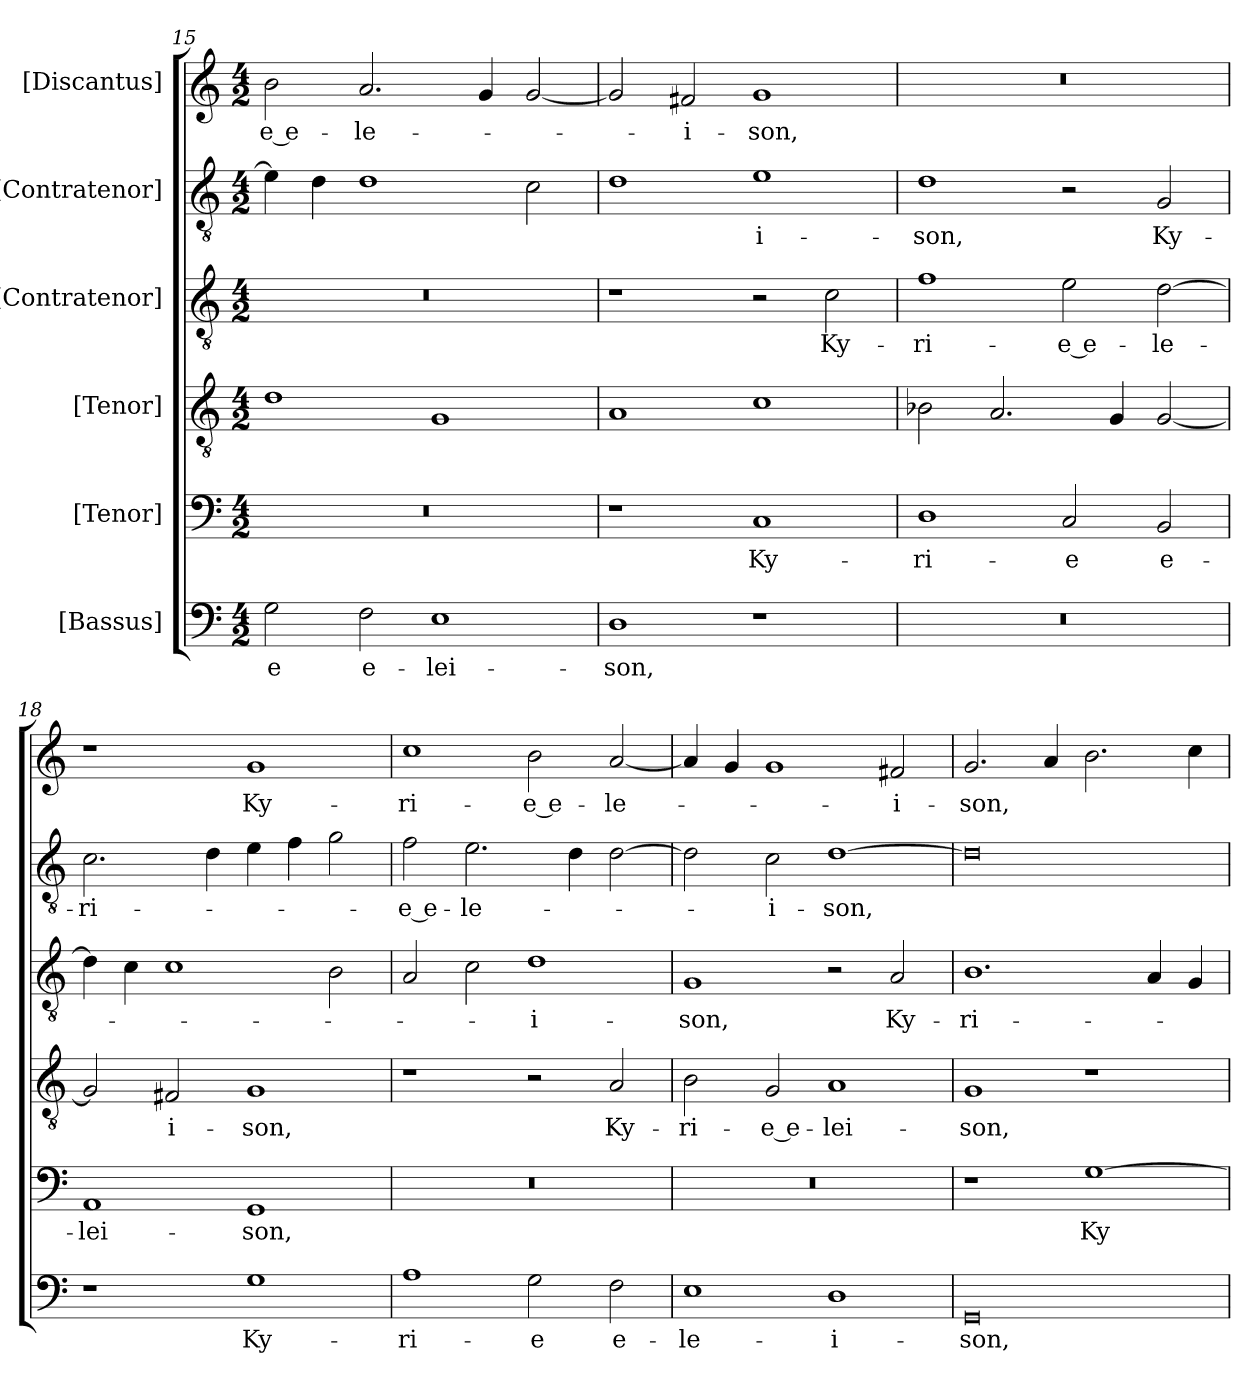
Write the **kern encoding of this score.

**kern	**text	**kern	**text	**kern	**text	**kern	**text	**kern	**text	**kern	**text
*part6	*part6	*part5	*part5	*part4	*part4	*part3	*part3	*part2	*part2	*part1	*part1
*staff6	*staff6	*staff5	*staff5	*staff4	*staff4	*staff3	*staff3	*staff2	*staff2	*staff1	*staff1
*I"[Bassus]	*	*I"[Tenor]	*	*I"[Tenor]	*	*I"[Contratenor]	*	*I"[Contratenor]	*	*I"[Discantus]	*
*clefF4	*	*clefF4	*	*clefGv2	*	*clefGv2	*	*clefGv2	*	*clefG2	*
*k[]	*	*k[]	*	*k[]	*	*k[]	*	*k[]	*	*k[]	*
*M4/2	*	*M4/2	*	*M4/2	*	*M4/2	*	*M4/2	*	*M4/2	*
=15	=15	=15	=15	=15	=15	=15	=15	=15	=15	=15	=15
2G\	-e	0r	.	1d\	.	0r	.	4e\]	.	2b\	-e e-
.	.	.	.	.	.	.	.	4d\	.	.	.
2F\	e-	.	.	.	.	.	.	1d\	.	2.a/	-le-
1E\	-lei-	.	.	1G/	.	.	.	.	.	.	.
.	.	.	.	.	.	.	.	.	.	4g/	.
.	.	.	.	.	.	.	.	2c\	.	[2g/	.
=16	=16	=16	=16	=16	=16	=16	=16	=16	=16	=16	=16
1D\	-son,	1r	.	1A/	.	1r	.	1d\	.	2g/]	.
.	.	.	.	.	.	.	.	.	.	2f#X/	-i-
1r	.	1C/	Ky-	1c\	.	2r	.	1e\	-i-	1g/	-son,
.	.	.	.	.	.	2c\	Ky-	.	.	.	.
=17	=17	=17	=17	=17	=17	=17	=17	=17	=17	=17	=17
0r	.	1D\	-ri-	2B-X\	.	1f\	-ri-	1d\	-son,	0r	.
.	.	.	.	2.A/	.	.	.	.	.	.	.
.	.	2C/	-e	.	.	2e\	-e e-	2r	.	.	.
.	.	.	.	4G/	.	.	.	.	.	.	.
.	.	2BB/	e-	[2G/	.	[2d\	-le-	2G/	Ky-	.	.
=18	=18	=18	=18	=18	=18	=18	=18	=18	=18	=18	=18
1r	.	1AA/	-lei-	2G/]	.	4d\]	.	2.c\	-ri-	1r	.
.	.	.	.	.	.	4c\	.	.	.	.	.
.	.	.	.	2F#X/	-i-	1c\	.	.	.	.	.
.	.	.	.	.	.	.	.	4d\	.	.	.
1G\	Ky-	1GG/	-son,	1G/	-son,	.	.	4e\	.	1g/	Ky-
.	.	.	.	.	.	.	.	4f\	.	.	.
.	.	.	.	.	.	2B\	.	2g\	.	.	.
=19	=19	=19	=19	=19	=19	=19	=19	=19	=19	=19	=19
1A\	-ri-	0r	.	1r	.	2A/	.	2f\	-e e-	1cc\	-ri-
.	.	.	.	.	.	2c\	.	2.e\	-le-	.	.
2G\	-e	.	.	2r	.	1d\	-i-	.	.	2b\	-e e-
.	.	.	.	.	.	.	.	4d\	.	.	.
2F\	e-	.	.	2A/	Ky-	.	.	[2d\	.	[2a/	-le-
=20	=20	=20	=20	=20	=20	=20	=20	=20	=20	=20	=20
1E\	-le-	0r	.	2B\	-ri-	1G/	-son,	2d\]	.	4a/]	.
.	.	.	.	.	.	.	.	.	.	4g/	.
.	.	.	.	2G/	-e e-	.	.	2c\	-i-	1g/	.
1D\	-i-	.	.	1A/	-lei-	2r	.	[1d\	-son,	.	.
.	.	.	.	.	.	2A/	Ky-	.	.	2f#X/	-i-
=21	=21	=21	=21	=21	=21	=21	=21	=21	=21	=21	=21
0GG/	-son,	1r	.	1G/	-son,	1.B\	-ri-	0d\]	.	2.g/	-son,
.	.	.	.	.	.	.	.	.	.	4a/	.
.	.	[1G\	Ky-	1r	.	.	.	.	.	2.b\	.
.	.	.	.	.	.	4A/	.	.	.	.	.
.	.	.	.	.	.	4G/	.	.	.	4cc\	.
=	=	=	=	=	=	=	=	=	=	=	=
*-	*-	*-	*-	*-	*-	*-	*-	*-	*-	*-	*-
